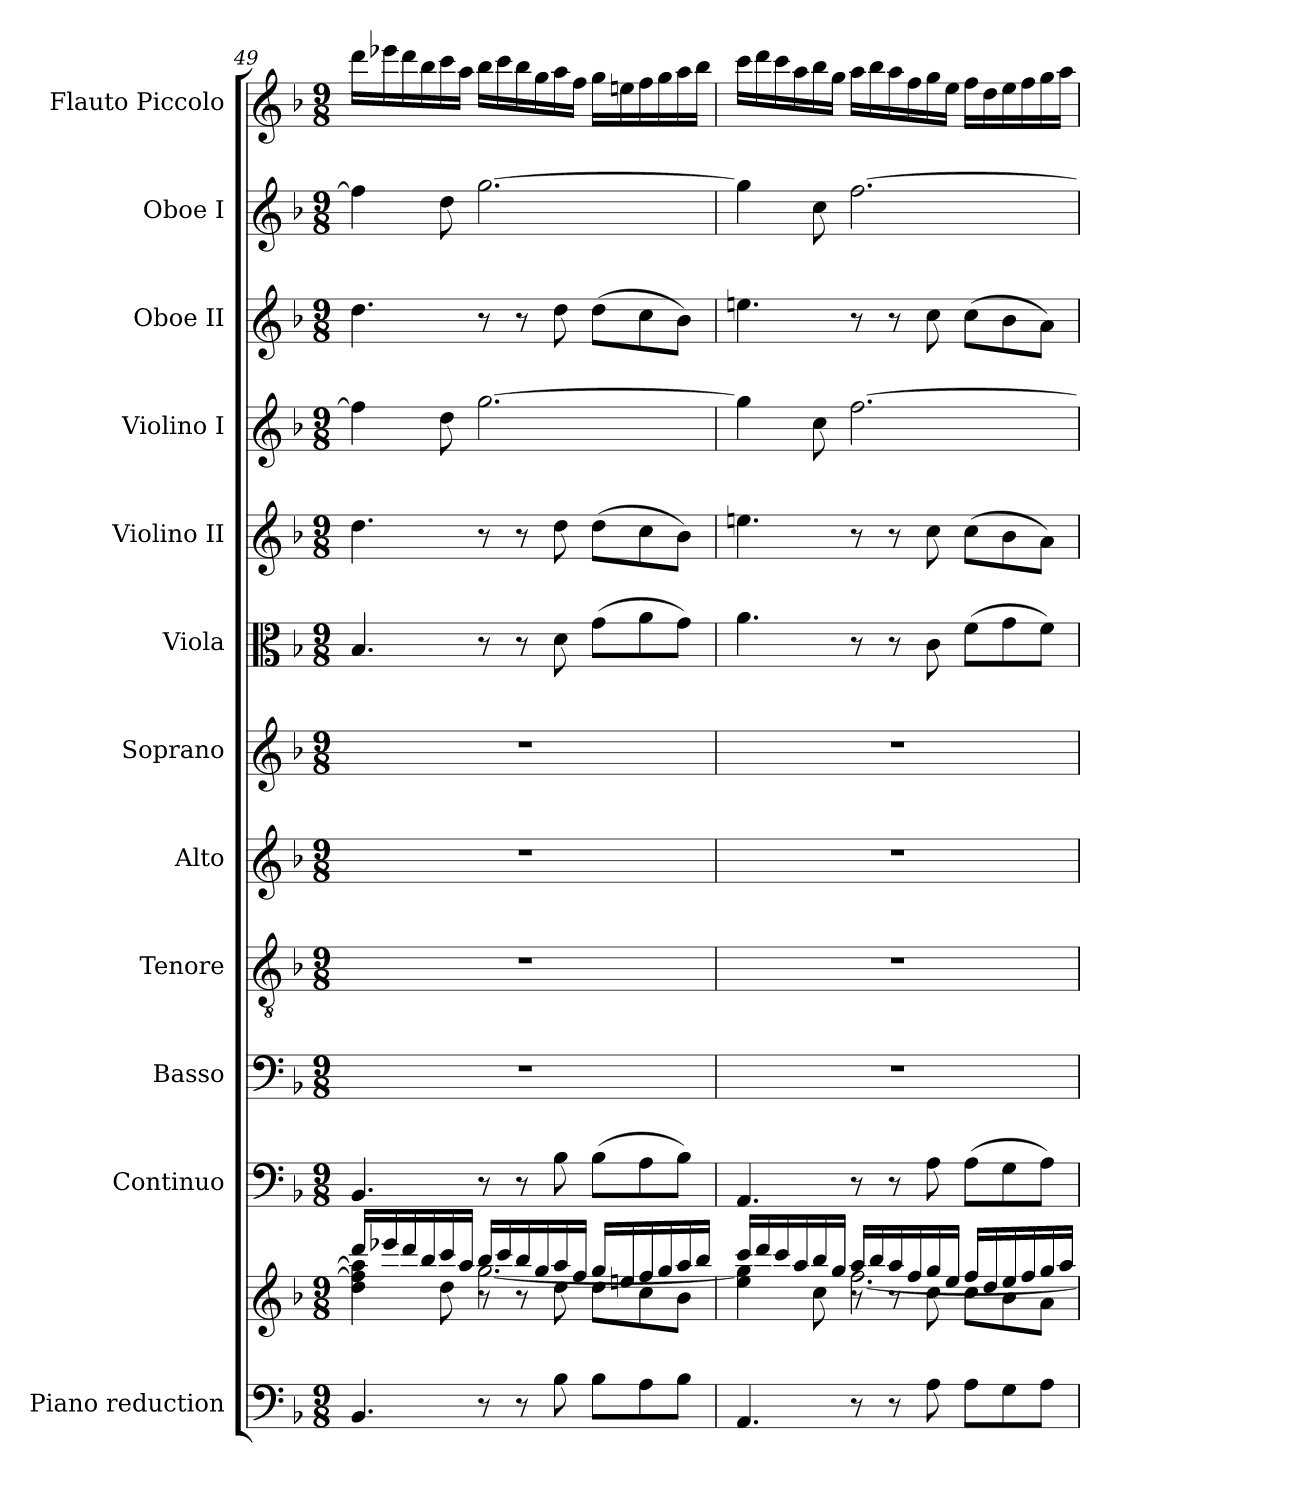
**kern	**kern	**kern	**kern	**kern	**kern	**kern	**kern	**kern	**kern	**kern	**kern	**kern
*part12	*part12	*part11	*part10	*part9	*part8	*part7	*part6	*part5	*part4	*part3	*part2	*part1
*staff13	*staff12	*staff11	*staff10	*staff9	*staff8	*staff7	*staff6	*staff5	*staff4	*staff3	*staff2	*staff1
*I"Piano reduction	*	*I"Continuo	*I"Basso	*I"Tenore	*I"Alto	*I"Soprano	*I"Viola	*I"Violino II	*I"Violino I	*I"Oboe II	*I"Oboe I	*I"Flauto Piccolo
*I'Pno	*	*	*	*	*	*	*	*	*	*I'Ob	*I'Ob	*I'Picc
*clefF4	*clefG2	*clefF4	*clefF4	*clefGv2	*clefG2	*clefG2	*clefC3	*clefG2	*clefG2	*clefG2	*clefG2	*clefG2
*	*	*	*	*	*	*	*	*	*	*	*	*ITrd-7c-12
*k[b-]	*k[b-]	*k[b-]	*k[b-]	*k[b-]	*k[b-]	*k[b-]	*k[b-]	*k[b-]	*k[b-]	*k[b-]	*k[b-]	*k[b-]
*M9/8	*M9/8	*M9/8	*M9/8	*M9/8	*M9/8	*M9/8	*M9/8	*M9/8	*M9/8	*M9/8	*M9/8	*M9/8
=49	=49	=49	=49	=49	=49	=49	=49	=49	=49	=49	=49	=49
*	*^	*	*	*	*	*	*	*	*	*	*	*
*	*	*^	*	*	*	*	*	*	*	*	*	*	*
4.BB-/	16ddd/LL	4dd\ 4ff\] 4aa\]	4.ryy	4.BB-/	8%9r	8%9r	8%9r	8%9r	4.B-/	4.dd\	4ff\]	4.dd\	4ff\]	16dddd\LL
.	16eee-X/	.	.	.	.	.	.	.	.	.	.	.	.	16eeee-X\
.	16ddd/	.	.	.	.	.	.	.	.	.	.	.	.	16dddd\
.	16bb-/	.	.	.	.	.	.	.	.	.	.	.	.	16bbb-\
.	16ccc/	8dd\	.	.	.	.	.	.	.	.	8dd\	.	8dd\	16cccc\
.	16aa/JJ	.	.	.	.	.	.	.	.	.	.	.	.	16aaa\JJ
8r	16bb-/LL	[>2.gg\	8r	8r	.	.	.	.	8r	8r	[2.gg\	8r	[2.gg\	16bbb-\LL
.	16ccc/	.	.	.	.	.	.	.	.	.	.	.	.	16cccc\
8r	16bb-/	.	8r	8r	.	.	.	.	8r	8r	.	8r	.	16bbb-\
.	16gg/	.	.	.	.	.	.	.	.	.	.	.	.	16ggg\
8B-\	16aa/	.	8dd\	8B-\	.	.	.	.	8d\	8dd\	.	8dd\	.	16aaa\
.	16ff/JJ	.	.	.	.	.	.	.	.	.	.	.	.	16fff\JJ
8B-\L	16gg/LL	.	8dd\L	(8B-\L	.	.	.	.	(8g\L	(8dd\L	.	(8dd\L	.	16ggg\LL
.	16een/	.	.	.	.	.	.	.	.	.	.	.	.	16eeen\
8A\	16ff/	.	8cc\	8A\	.	.	.	.	8a\	8cc\	.	8cc\	.	16fff\
.	16gg/	.	.	.	.	.	.	.	.	.	.	.	.	16ggg\
8B-\J	16aa/	.	8b-\J	8B-\J)	.	.	.	.	8g\J)	8b-\J)	.	8b-\J)	.	16aaa\
.	16bb-/JJ	.	.	.	.	.	.	.	.	.	.	.	.	16bbb-\JJ
=50	=50	=50	=50	=50	=50	=50	=50	=50	=50	=50	=50	=50	=50	=50
4.AA/	16ccc/LL	4ee\ 4gg\]	4.ryy	4.AA/	8%9r	8%9r	8%9r	8%9r	4.a\	4.een\	4gg\]	4.een\	4gg\]	16cccc\LL
.	16ddd/	.	.	.	.	.	.	.	.	.	.	.	.	16dddd\
.	16ccc/	.	.	.	.	.	.	.	.	.	.	.	.	16cccc\
.	16aa/	.	.	.	.	.	.	.	.	.	.	.	.	16aaa\
.	16bb-/	8cc\	.	.	.	.	.	.	.	.	8cc\	.	8cc\	16bbb-\
.	16gg/JJ	.	.	.	.	.	.	.	.	.	.	.	.	16ggg\JJ
8r	16aa/LL	[>2.ff\	8r	8r	.	.	.	.	8r	8r	[2.ff\	8r	[2.ff\	16aaa\LL
.	16bb-/	.	.	.	.	.	.	.	.	.	.	.	.	16bbb-\
8r	16aa/	.	8r	8r	.	.	.	.	8r	8r	.	8r	.	16aaa\
.	16ff/	.	.	.	.	.	.	.	.	.	.	.	.	16fff\
8A\	16gg/	.	8cc\	8A\	.	.	.	.	8c\	8cc\	.	8cc\	.	16ggg\
.	16ee/JJ	.	.	.	.	.	.	.	.	.	.	.	.	16eee\JJ
8A\L	16ff/LL	.	8cc\L	(8A\L	.	.	.	.	(8f\L	(8cc\L	.	(8cc\L	.	16fff\LL
.	16dd/	.	.	.	.	.	.	.	.	.	.	.	.	16ddd\
8G\	16ee/	.	8b-\	8G\	.	.	.	.	8g\	8b-\	.	8b-\	.	16eee\
.	16ff/	.	.	.	.	.	.	.	.	.	.	.	.	16fff\
8A\J	16gg/	.	8a\J	8A\J)	.	.	.	.	8f\J)	8a\J)	.	8a\J)	.	16ggg\
.	16aa/JJ	.	.	.	.	.	.	.	.	.	.	.	.	16aaa\JJ
*	*v	*v	*v	*	*	*	*	*	*	*	*	*	*	*
=	=	=	=	=	=	=	=	=	=	=	=	=
*-	*-	*-	*-	*-	*-	*-	*-	*-	*-	*-	*-	*-
